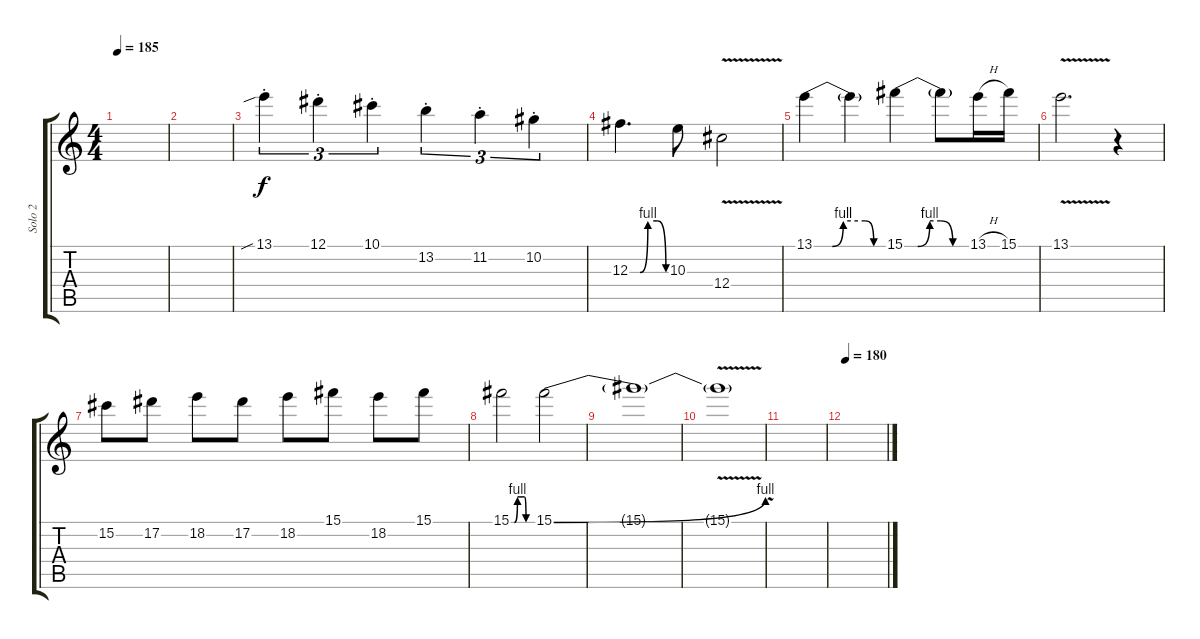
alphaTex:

\track ("Solo 2" "Solo 2") {instrument distortionguitar}
\staff {score tabs}
\tuning (Eb4 Bb3 Gb3 Db3 Ab2 Db2) {hide}
\ts (4 4)
\tempo 185
\clef g2
\ks c
|
|
13.1{sib st}.4{tu (3 2)} 12.1{st}.4{tu (3 2)} 10.1{st}.4{tu (3 2)} 13.2{st}.4{tu (3 2)} 11.2{st}.4{tu (3 2)} 10.2{st}.4{tu (3 2)} |
12.3{be (custom 0 0 17 0 30 4 45 4 60 0)}.4{d} 10.3.8 12.4{v}.2 |
13.1{be (custom 0 0 13 0 15 0 24 4 42 4 49 0 60 0)}.4 13.1{t}.4 15.1{be (custom 0 0 12 0 23 4 33 4 44 0 60 0)}.4 15.1{t}.8 13.1{h}.16 15.1.16 |
13.1{v}.2{d} r.4 |
15.2.8 17.2.8 18.2.8 17.2.8 18.2.8 15.1.8 18.2.8 15.1.8 |
15.1{be (custom 0 0 9 0 18 4 37 4 42 0 48 0 60 0)}.2 15.1{be (bend 0 0 60 4)}.2 |
15.1{t}.1 |
15.1{v t}.1 |
|
\tempo 180
